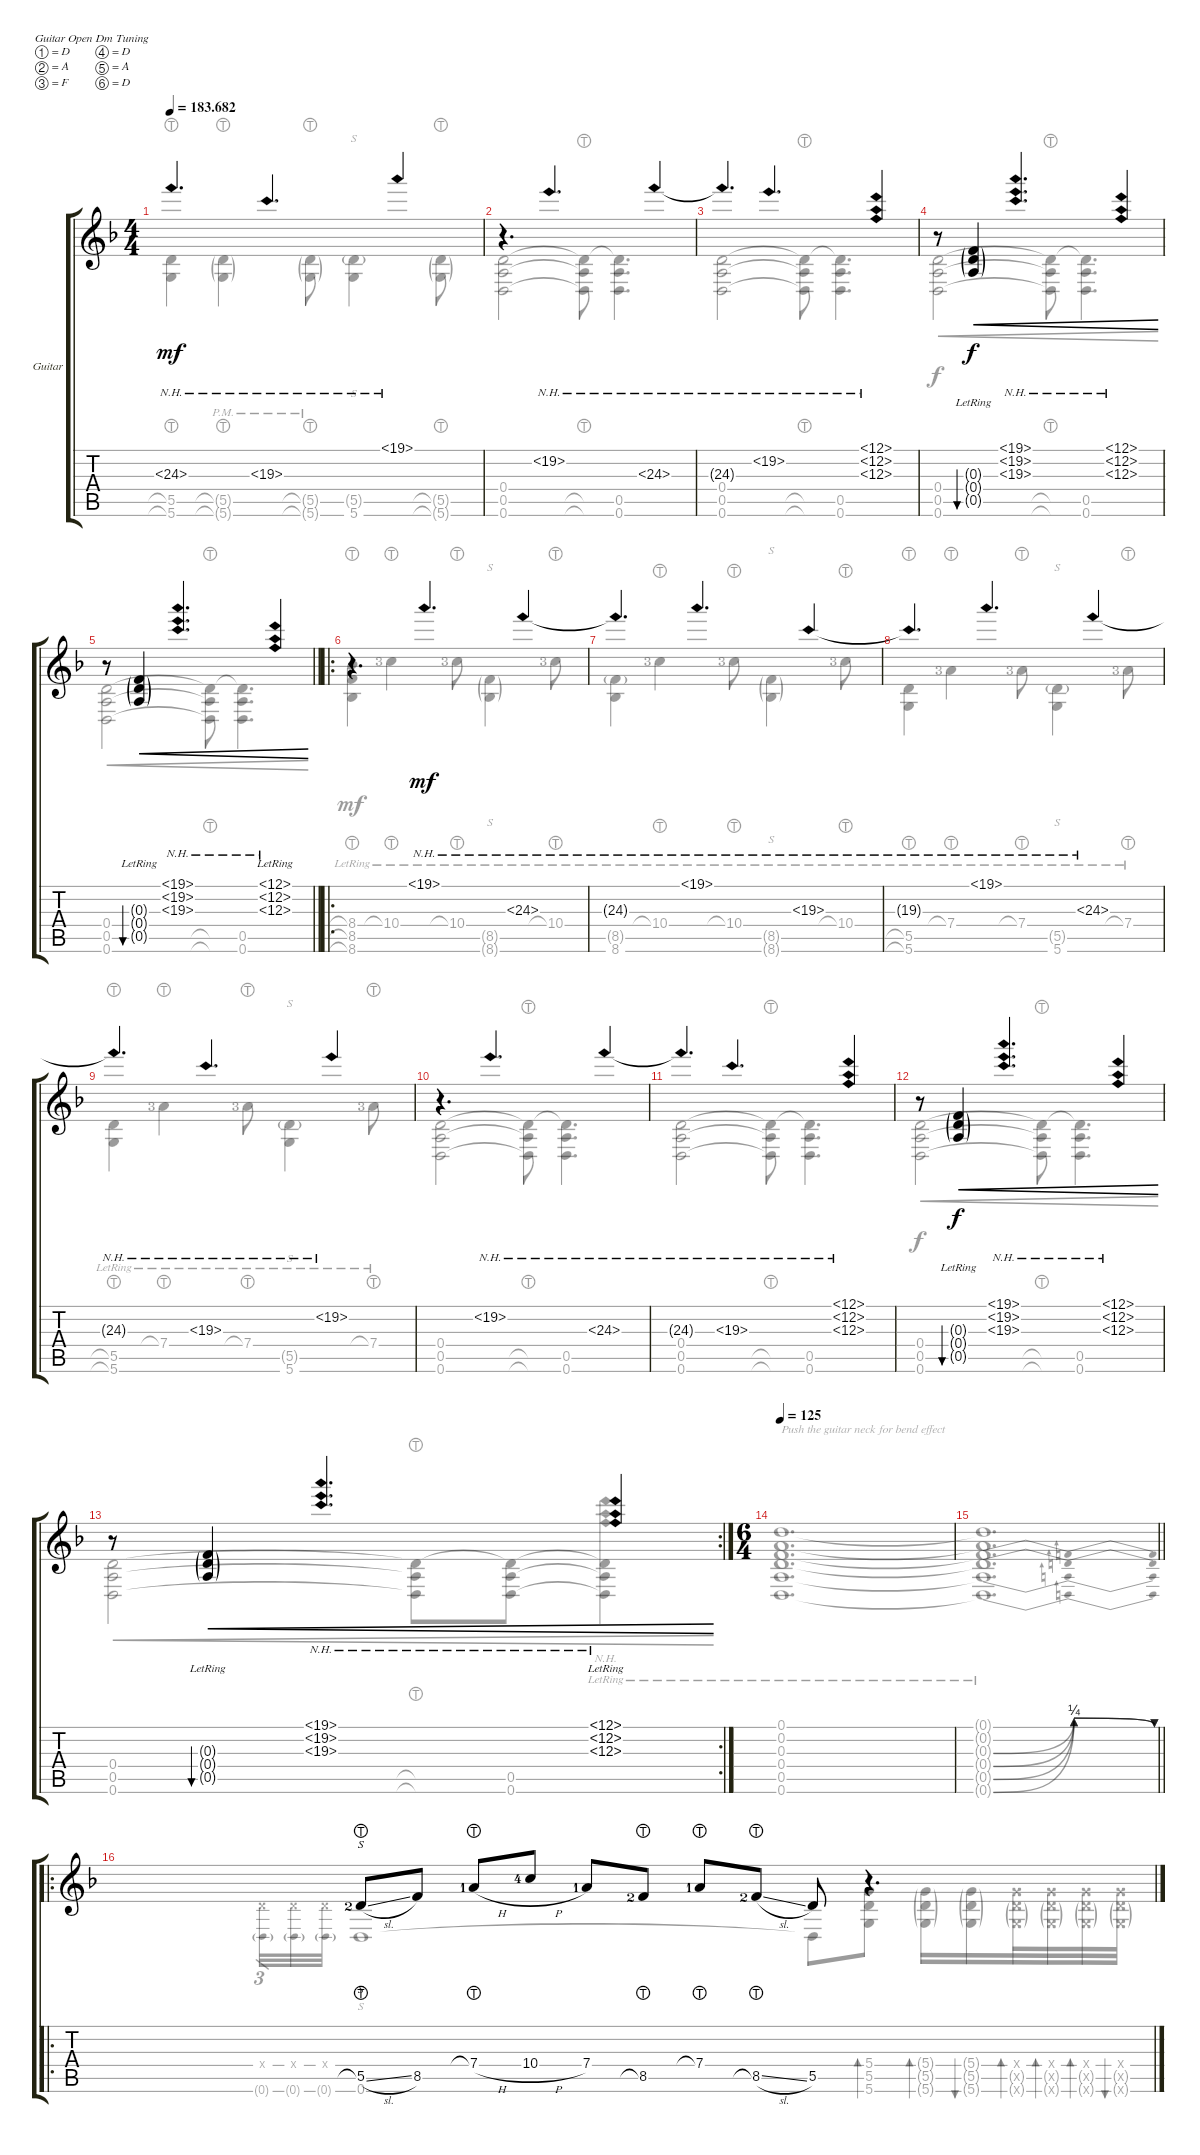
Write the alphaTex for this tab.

\defaultSystemsLayout 4
\bracketExtendMode groupsimilarinstruments
\firstSystemTrackNameOrientation horizontal
\otherSystemsTrackNameOrientation horizontal
\track ("Acoustic Guitar" "Guitar") {instrument acousticguitarsteel}
\staff {score tabs}
\tuning (D4 A3 F3 D3 A2 D2)
\voice
\ts (4 4)
\tempo
183.682
\accidentals auto
\clef g2
\ottava regular
\simile none
\ks dminor
24.3{nh t acc forcenatural}.4{d dy mf beam Up} 19.3{nh acc forcenatural}.4{d beam Up} 19.1{nh acc forcenatural}.4{beam Up} |
r.4{d beam Up} 19.2{nh acc forcenatural}.4{d beam Up} 24.3{nh acc forcenatural}.4{beam Up} |
24.3{nh t acc forcenatural}.4{d beam Up} 19.2{nh acc forcenatural}.4{d beam Up} (12.1{nh acc forcenatural} 12.2{nh acc forcenatural} 12.3{nh acc forcenatural}).4{beam Up} |
r.8{beam Up} (0.3{g acc forcenatural} 0.4{g lr acc forcenatural} 0.5{g acc forcenatural}).4{bu 30 cre dy f beam Up} (19.3{nh acc forcenatural} 19.2{nh acc forcenatural} 19.1{nh acc forcenatural}).4{d cre beam Up} (12.1{nh acc forcenatural} 12.2{nh acc forcenatural} 12.3{nh acc forcenatural}).4{cre beam Up} |
\barLineRight lightlight
r.8{beam Up} (0.3{g acc forcenatural} 0.4{g lr acc forcenatural} 0.5{g acc forcenatural}).4{bu 30 cre beam Up} (19.3{nh acc forcenatural} 19.2{nh acc forcenatural} 19.1{nh acc forcenatural}).4{d cre beam Up} (12.1{nh lr acc forcenatural} 12.2{nh lr acc forcenatural} 12.3{nh lr acc forcenatural}).4{cre beam Up} |
\ro
r.4{d beam Up} 19.1{nh acc forcenatural}.4{d dy mf beam Up} 24.3{nh acc forcenatural}.4{beam Up} |
24.3{nh t acc forcenatural}.4{d beam Up} 19.1{nh acc forcenatural}.4{d beam Up} 19.3{nh acc forcenatural}.4{beam Up} |
19.3{nh t acc forcenatural}.4{d beam Up} 19.1{nh acc forcenatural}.4{d beam Up} 24.3{nh acc forcenatural}.4{beam Up} |
24.3{nh t acc forcenatural}.4{d beam Up} 19.3{nh acc forcenatural}.4{d beam Up} 19.2{nh acc forcenatural}.4{beam Up} |
r.4{d beam Up} 19.2{nh acc forcenatural}.4{d beam Up} 24.3{nh acc forcenatural}.4{beam Up} |
24.3{nh t acc forcenatural}.4{d beam Up} 19.3{nh acc forcenatural}.4{d beam Up} (12.1{nh acc forcenatural} 12.2{nh acc forcenatural} 12.3{nh acc forcenatural}).4{beam Up} |
r.8{beam Up} (0.3{g acc forcenatural} 0.4{g lr acc forcenatural} 0.5{g acc forcenatural}).4{bu 30 cre dy f beam Up} (19.3{nh acc forcenatural} 19.2{nh acc forcenatural} 19.1{nh acc forcenatural}).4{d cre beam Up} (12.1{nh acc forcenatural} 12.2{nh acc forcenatural} 12.3{nh acc forcenatural}).4{cre beam Up} |
\rc 2
r.8{beam Up} (0.3{g acc forcenatural} 0.4{g lr acc forcenatural} 0.5{g acc forcenatural}).4{bu 30 cre beam Up} (19.3{nh acc forcenatural} 19.2{nh acc forcenatural} 19.1{nh acc forcenatural}).4{d cre beam Up} (12.1{nh lr acc forcenatural} 12.2{nh lr acc forcenatural} 12.3{nh lr acc forcenatural}).4{cre beam Up} |
\ts (6 4)
\scale
0.529748
\tempo 125
|
\scale
0.469826
\barLineRight lightlight
|
\ro
5.5{sl lht lf 3 acc forcenatural}.8{s beam Up} 8.5{acc forcenatural}.8{beam Up} 7.4{h lht lf 2 acc forcenatural}.8{beam Up} 10.4{h lf 5 acc forcenatural}.8{beam Up} 7.4{lf 2 acc forcenatural}.8{beam Up} 8.5{lht lf 3 acc forcenatural}.8{beam Up} 7.4{lht lf 2 acc forcenatural}.8{beam Up} 8.5{sl lht lf 3 acc forcenatural}.8{beam Up} 5.5{acc forcenatural}.8{beam Up} r.4{d bd 0 beam Up}
\voice
\clef g2
\ottava regular
\simile none
\ks dminor
(5.6{lht acc forcenatural} 5.5{lht acc forcenatural}).4{dy mf beam Down} (5.6{lht g acc forcenatural} 5.5{lht g pm acc forcenatural}).4{beam Down} (5.6{lht g acc forcenatural} 5.5{lht g pm acc forcenatural}).8{beam Down} (5.6{acc forcenatural} 5.5{g acc forcenatural}).4{s beam Down} (5.5{lht g acc forcenatural} 5.6{lht g acc forcenatural}).8{beam Down} |
(0.6{acc forcenatural} 0.5{acc forcenatural} 0.4{acc forcenatural}).2{beam Down} (0.6{lht t acc forcenatural} 0.5{lht t acc forcenatural} 0.4{t acc forcenatural}).8{beam Down} (0.6{acc forcenatural} 0.5{acc forcenatural} 0.4{t acc forcenatural}).4{d beam Down} |
(0.6{acc forcenatural} 0.5{acc forcenatural} 0.4{acc forcenatural}).2{beam Down} (0.6{lht t acc forcenatural} 0.5{lht t acc forcenatural} 0.4{t acc forcenatural}).8{beam Down} (0.6{acc forcenatural} 0.5{acc forcenatural} 0.4{t acc forcenatural}).4{d beam Down} |
(0.6{acc forcenatural} 0.5{acc forcenatural} 0.4{acc forcenatural}).2{cre dy f beam Down} (0.6{lht t acc forcenatural} 0.5{lht t acc forcenatural} 0.4{t acc forcenatural}).8{cre beam Down} (0.6{acc forcenatural} 0.5{acc forcenatural} 0.4{t acc forcenatural}).4{d cre beam Down} |
\barLineRight lightlight
(0.6{acc forcenatural} 0.5{acc forcenatural} 0.4{acc forcenatural}).2{cre beam Down} (0.6{lht t acc forcenatural} 0.5{lht t acc forcenatural} 0.4{t acc forcenatural}).8{cre beam Down} (0.6{acc forcenatural} 0.5{acc forcenatural} 0.4{t acc forcenatural}).4{d cre beam Down} |
(8.6{lht lr acc b} 8.5{lht lr acc forcenatural} 8.4{lht lr acc b}).4{dy mf beam Down} 10.4{lht lr lf 4 acc forcenatural}.4{beam Down} 10.4{lht lr lf 4 acc forcenatural}.8{beam Down} (8.6{g lr acc b} 8.5{g lr acc forcenatural}).4{s beam Down} 10.4{lht lr lf 4 acc forcenatural}.8{beam Down} |
(8.6{lr acc b} 8.5{g lr acc forcenatural}).4{beam Down} 10.4{lht lr lf 4 acc forcenatural}.4{beam Down} 10.4{lht lr lf 4 acc forcenatural}.8{beam Down} (8.6{g lr acc b} 8.5{g lr acc forcenatural}).4{s beam Down} 10.4{lht lr lf 4 acc forcenatural}.8{beam Down} |
(5.6{lht lr acc forcenatural} 5.5{lht lr acc forcenatural}).4{beam Down} 7.4{lht lr lf 4 acc forcenatural}.4{beam Down} 7.4{lht lr lf 4 acc forcenatural}.8{beam Down} (5.6{lr acc forcenatural} 5.5{g lr acc forcenatural}).4{s beam Down} 7.4{lht lr lf 4 acc forcenatural}.8{beam Down} |
(5.6{lht lr acc forcenatural} 5.5{lht lr acc forcenatural}).4{beam Down} 7.4{lht lr lf 4 acc forcenatural}.4{beam Down} 7.4{lht lr lf 4 acc forcenatural}.8{beam Down} (5.6{lr acc forcenatural} 5.5{g lr acc forcenatural}).4{s beam Down} 7.4{lht lr lf 4 acc forcenatural}.8{beam Down} |
(0.6{acc forcenatural} 0.5{acc forcenatural} 0.4{acc forcenatural}).2{beam Down} (0.6{lht t acc forcenatural} 0.5{lht t acc forcenatural} 0.4{t acc forcenatural}).8{beam Down} (0.6{acc forcenatural} 0.5{acc forcenatural} 0.4{t acc forcenatural}).4{d beam Down} |
(0.6{acc forcenatural} 0.5{acc forcenatural} 0.4{acc forcenatural}).2{beam Down} (0.6{lht t acc forcenatural} 0.5{lht t acc forcenatural} 0.4{t acc forcenatural}).8{beam Down} (0.6{acc forcenatural} 0.5{acc forcenatural} 0.4{t acc forcenatural}).4{d beam Down} |
(0.6{acc forcenatural} 0.5{acc forcenatural} 0.4{acc forcenatural}).2{cre dy f beam Down} (0.6{lht t acc forcenatural} 0.5{lht t acc forcenatural} 0.4{t acc forcenatural}).8{cre beam Down} (0.6{acc forcenatural} 0.5{acc forcenatural} 0.4{t acc forcenatural}).4{d cre beam Down} |
(0.6{acc forcenatural} 0.5{acc forcenatural} 0.4{acc forcenatural}).2{cre beam Down} (0.6{lht t acc forcenatural} 0.5{lht t acc forcenatural} 0.4{t acc forcenatural}).8{cre beam Down} (0.6{acc forcenatural} 0.5{acc forcenatural} 0.4{t acc forcenatural}).8{cre beam Down} (0.6{t acc forcenatural} 0.5{t acc forcenatural} 0.4{t acc forcenatural} 12.3{nh lr acc forcenatural} 12.2{nh lr acc forcenatural} 12.1{nh lr acc forcenatural}).4{cre beam Down} |
(0.3{lr acc forcenatural} 0.2{lr acc forcenatural} 0.1{lr acc forcenatural} 0.4{acc forcenatural} 0.5{acc forcenatural} 0.6{acc forcenatural}).1{d txt "Push the guitar neck for bend effect" beam Up} |
\barLineRight lightlight
(0.6{be (bendrelease 0 0 27.599999999999998 1 40.199999999999996 1 51.6 0) t acc forcenatural} 0.5{be (bendrelease 0 0 30.599999999999998 1 42.6 1 53.4 0) t acc forcenatural} 0.4{be (bendrelease 0 0 19.8 1 36.6 1 48 0) t acc forcenatural} 0.3{be (bendrelease 0 0 26.4 1 42 1 51.6 0) lr t acc forcenatural} 0.2{lr t acc forcenatural} 0.1{lr t acc forcenatural}).1{d beam Up} |
(0.4{x acc forcenatural} 0.6{g acc forcenatural}).32{tu (3 2) gr beam Down} (0.4{x acc forcenatural} 0.6{g acc forcenatural}).32{tu (3 2) gr beam Down} (0.4{x acc forcenatural} 0.6{g acc forcenatural}).32{tu (3 2) gr beam Down} 0.6{acc forcenatural}.1{s beam Down} 0.6{t acc forcenatural}.8{beam Down} (5.6{acc forcenatural} 5.5{acc forcenatural} 5.4{acc forcenatural}).8{bd 30 beam Down} (5.5{g acc forcenatural} 5.4{g acc forcenatural} 5.6{g acc forcenatural}).16{bd 30 beam Down} (5.6{g acc forcenatural} 5.5{g acc forcenatural} 5.4{g acc forcenatural}).16{bu 30 beam Down} (5.4{x acc forcenatural} 5.5{g x acc forcenatural} 5.6{g x acc forcenatural}).32{bd 60 beam Down} (5.4{x acc forcenatural} 5.5{g x acc forcenatural} 5.6{g x acc forcenatural}).32{bd 60 beam Down} (5.4{x acc forcenatural} 5.5{g x acc forcenatural} 5.6{g x acc forcenatural}).32{bd 60 beam Down} (5.4{x acc forcenatural} 5.5{g x acc forcenatural} 5.6{g x acc forcenatural}).32{bu 60 beam Down}
